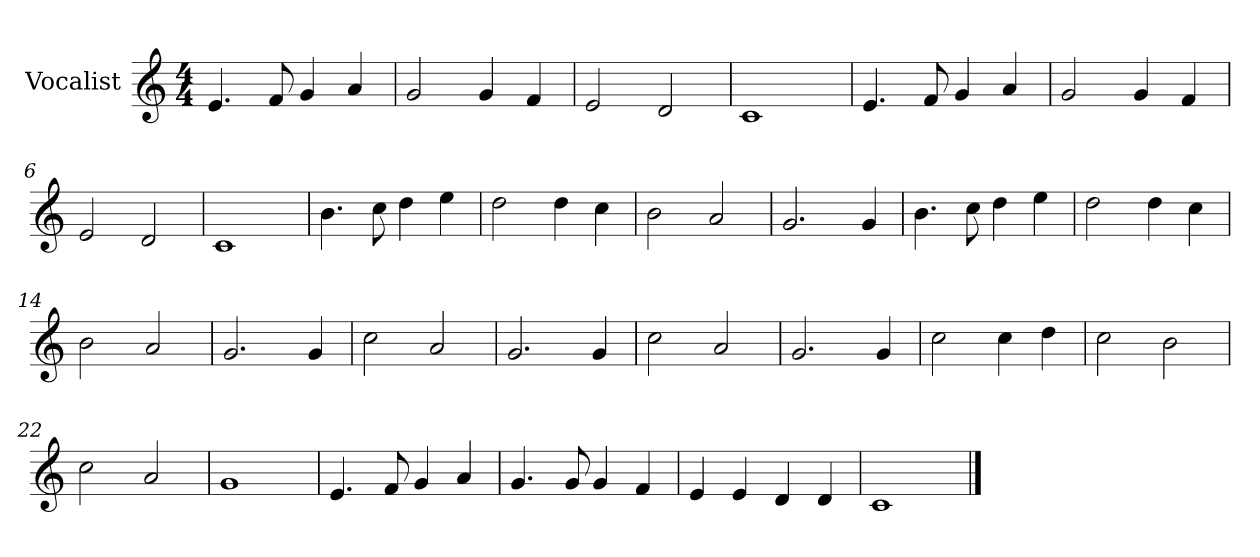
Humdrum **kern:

**kern
*part1
*staff1
*I"Vocalist
*k[]
*C:
*M4/4
=
4.e
8f
4g
4a
=1
2g
4g
4f
=2
2e
2d
=3
1c
=4
4.e
8f
4g
4a
=5
2g
4g
4f
=6
2e
2d
=7
1c
=8
4.b
8cc
4dd
4ee
=9
2dd
4dd
4cc
=10
2b
2a
=11
2.g
4g
=12
4.b
8cc
4dd
4ee
=13
2dd
4dd
4cc
=14
2b
2a
=15
2.g
4g
=16
2cc
2a
=17
2.g
4g
=18
2cc
2a
=19
2.g
4g
=20
2cc
4cc
4dd
=21
2cc
2b
=22
2cc
2a
=23
1g
=24
4.e
8f
4g
4a
=25
4.g
8g
4g
4f
=26
4e
4e
4d
4d
=27
1c
==
*-
